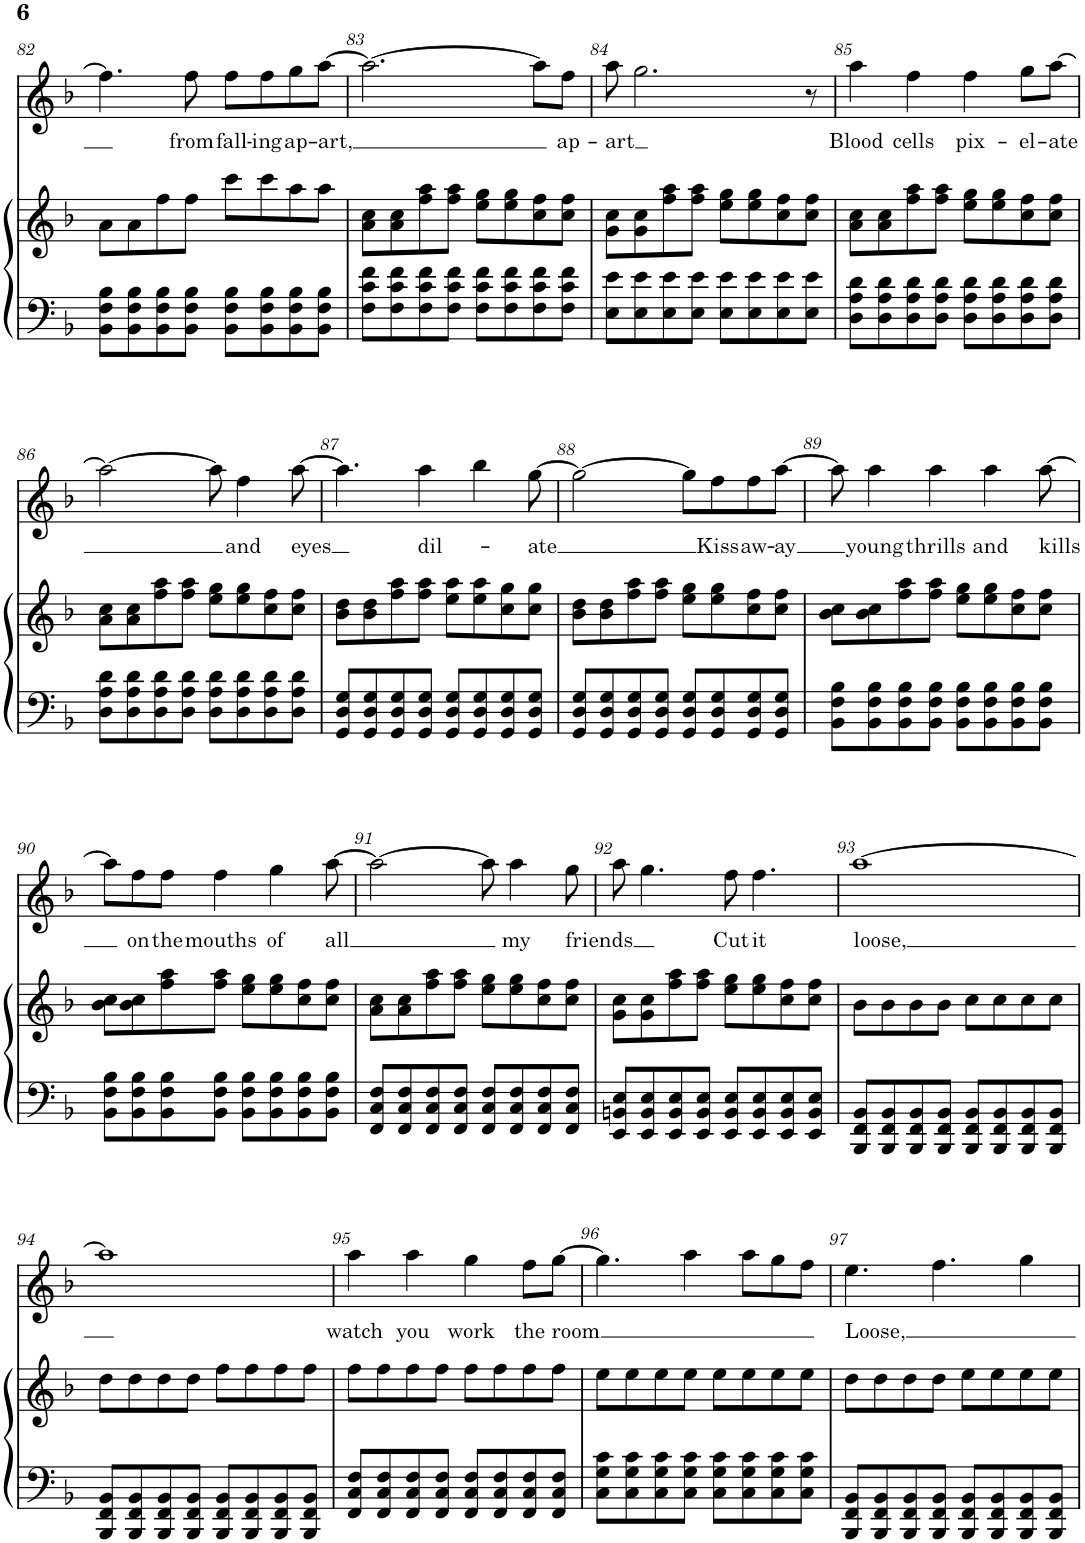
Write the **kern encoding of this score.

**kern	**kern	**kern	**text
*part2	*part2	*part1	*part1
*staff3	*staff2	*staff1	*staff1
*I"Piano	*	*I"Violin	*
*I'Pno	*	*I'Vln	*
!!LO:PB:g=z
*clefF4	*clefG2	*clefG2	*
*k[b-]	*k[b-]	*k[b-]	*
*M4/4	*M4/4	*M4/4	*
=82	=82	=82	=82
8BB-\ 8F\ 8B-\L	8a\L	4.ff\]	.
8BB-\ 8F\ 8B-\	8a\	.	.
8BB-\ 8F\ 8B-\	8ff\	.	.
!	!	!	!LO:LY:b
8BB-\ 8F\ 8B-\J	8ff\J	8ff\	from
!	!	!	!LO:LY:b
8BB-\ 8F\ 8B-\L	8ccc\L	8ff\L	fall-
!	!	!	!LO:LY:b
8BB-\ 8F\ 8B-\	8ccc\	8ff\	-ing
!	!	!	!LO:LY:b
8BB-\ 8F\ 8B-\	8aa\	8gg\	ap-
!	!	!	!LO:LY:b
8BB-\ 8F\ 8B-\J	8aa\J	[8aa\J	-art,
=83	=83	=83	=83
8F\ 8c\ 8f\L	8a\ 8cc\L	2.aa\_	.
8F\ 8c\ 8f\	8a\ 8cc\	.	.
8F\ 8c\ 8f\	8ff\ 8aa\	.	.
8F\ 8c\ 8f\J	8ff\ 8aa\J	.	.
8F\ 8c\ 8f\L	8ee\ 8gg\L	.	.
8F\ 8c\ 8f\	8ee\ 8gg\	.	.
8F\ 8c\ 8f\	8cc\ 8ff\	8aa\L]	.
!	!	!	!LO:LY:b
8F\ 8c\ 8f\J	8cc\ 8ff\J	8ff\J	ap-
=84	=84	=84	=84
!	!	!	!LO:LY:b
8E\ 8e\L	8g\ 8cc\L	8aa\	-art
8E\ 8e\	8g\ 8cc\	2.gg\	.
8E\ 8e\	8ff\ 8aa\	.	.
8E\ 8e\J	8ff\ 8aa\J	.	.
8E\ 8e\L	8ee\ 8gg\L	.	.
8E\ 8e\	8ee\ 8gg\	.	.
8E\ 8e\	8cc\ 8ff\	.	.
8E\ 8e\J	8cc\ 8ff\J	8r	.
=85	=85	=85	=85
!	!	!	!LO:LY:b
8D\ 8A\ 8d\L	8a\ 8cc\L	4aa\	Blood
8D\ 8A\ 8d\	8a\ 8cc\	.	.
!	!	!	!LO:LY:b
8D\ 8A\ 8d\	8ff\ 8aa\	4ff\	cells
8D\ 8A\ 8d\J	8ff\ 8aa\J	.	.
!	!	!	!LO:LY:b
8D\ 8A\ 8d\L	8ee\ 8gg\L	4ff\	pix-
8D\ 8A\ 8d\	8ee\ 8gg\	.	.
!	!	!	!LO:LY:b
8D\ 8A\ 8d\	8cc\ 8ff\	8gg\L	-el-
!	!	!	!LO:LY:b
8D\ 8A\ 8d\J	8cc\ 8ff\J	[8aa\J	-ate
!!LO:LB:g=z
=86	=86	=86	=86
8D\ 8A\ 8d\L	8a\ 8cc\L	2aa\_	.
8D\ 8A\ 8d\	8a\ 8cc\	.	.
8D\ 8A\ 8d\	8ff\ 8aa\	.	.
8D\ 8A\ 8d\J	8ff\ 8aa\J	.	.
8D\ 8A\ 8d\L	8ee\ 8gg\L	8aa\]	.
!	!	!	!LO:LY:b
8D\ 8A\ 8d\	8ee\ 8gg\	4ff\	and
8D\ 8A\ 8d\	8cc\ 8ff\	.	.
!	!	!	!LO:LY:b
8D\ 8A\ 8d\J	8cc\ 8ff\J	[8aa\	eyes
=87	=87	=87	=87
8GG/ 8D/ 8G/L	8b-\ 8dd\L	4.aa\]	.
8GG/ 8D/ 8G/	8b-\ 8dd\	.	.
8GG/ 8D/ 8G/	8ff\ 8aa\	.	.
!	!	!	!LO:LY:b
8GG/ 8D/ 8G/J	8ff\ 8aa\J	4aa\	dil-
8GG/ 8D/ 8G/L	8ee\ 8aa\L	.	.
8GG/ 8D/ 8G/	8ee\ 8aa\	4bb-\	.
8GG/ 8D/ 8G/	8cc\ 8gg\	.	.
!	!	!	!LO:LY:b
8GG/ 8D/ 8G/J	8cc\ 8gg\J	[8gg\	-ate
=88	=88	=88	=88
8GG/ 8D/ 8G/L	8b-\ 8dd\L	2gg\_	.
8GG/ 8D/ 8G/	8b-\ 8dd\	.	.
8GG/ 8D/ 8G/	8ff\ 8aa\	.	.
8GG/ 8D/ 8G/J	8ff\ 8aa\J	.	.
8GG/ 8D/ 8G/L	8ee\ 8gg\L	8gg\L]	.
!	!	!	!LO:LY:b
8GG/ 8D/ 8G/	8ee\ 8gg\	8ff\	Kiss
!	!	!	!LO:LY:b
8GG/ 8D/ 8G/	8cc\ 8ff\	8ff\	aw-
!	!	!	!LO:LY:b
8GG/ 8D/ 8G/J	8cc\ 8ff\J	[8aa\J	-ay
=89	=89	=89	=89
8BB-\ 8F\ 8B-\L	8b-\ 8cc\L	8aa\]	.
!	!	!	!LO:LY:b
8BB-\ 8F\ 8B-\	8b-\ 8cc\	4aa\	young
8BB-\ 8F\ 8B-\	8ff\ 8aa\	.	.
!	!	!	!LO:LY:b
8BB-\ 8F\ 8B-\J	8ff\ 8aa\J	4aa\	thrills
8BB-\ 8F\ 8B-\L	8ee\ 8gg\L	.	.
!	!	!	!LO:LY:b
8BB-\ 8F\ 8B-\	8ee\ 8gg\	4aa\	and
8BB-\ 8F\ 8B-\	8cc\ 8ff\	.	.
!	!	!	!LO:LY:b
8BB-\ 8F\ 8B-\J	8cc\ 8ff\J	[8aa\	kills
!!LO:LB:g=z
=90	=90	=90	=90
8BB-\ 8F\ 8B-\L	8b-\ 8cc\L	8aa\L]	.
!	!	!	!LO:LY:b
8BB-\ 8F\ 8B-\	8b-\ 8cc\	8ff\	on
!	!	!	!LO:LY:b
8BB-\ 8F\ 8B-\	8ff\ 8aa\	8ff\J	the
!	!	!	!LO:LY:b
8BB-\ 8F\ 8B-\J	8ff\ 8aa\J	4ff\	mouths
8BB-\ 8F\ 8B-\L	8ee\ 8gg\L	.	.
!	!	!	!LO:LY:b
8BB-\ 8F\ 8B-\	8ee\ 8gg\	4gg\	of
8BB-\ 8F\ 8B-\	8cc\ 8ff\	.	.
!	!	!	!LO:LY:b
8BB-\ 8F\ 8B-\J	8cc\ 8ff\J	[8aa\	all
=91	=91	=91	=91
8FF/ 8C/ 8F/L	8a\ 8cc\L	2aa\_	.
8FF/ 8C/ 8F/	8a\ 8cc\	.	.
8FF/ 8C/ 8F/	8ff\ 8aa\	.	.
8FF/ 8C/ 8F/J	8ff\ 8aa\J	.	.
8FF/ 8C/ 8F/L	8ee\ 8gg\L	8aa\]	.
!	!	!	!LO:LY:b
8FF/ 8C/ 8F/	8ee\ 8gg\	4aa\	my
8FF/ 8C/ 8F/	8cc\ 8ff\	.	.
!	!	!	!LO:LY:b
8FF/ 8C/ 8F/J	8cc\ 8ff\J	8gg\	-friends
=92	=92	=92	=92
8EE/ 8BBn/ 8E/L	8g\ 8cc\L	8aa\	.
8EE/ 8BB/ 8E/	8g\ 8cc\	4.gg\	.
8EE/ 8BB/ 8E/	8ff\ 8aa\	.	.
8EE/ 8BB/ 8E/J	8ff\ 8aa\J	.	.
!	!	!	!LO:LY:b
8EE/ 8BB/ 8E/L	8ee\ 8gg\L	8ff\	Cut
!	!	!	!LO:LY:b
8EE/ 8BB/ 8E/	8ee\ 8gg\	4.ff\	it
8EE/ 8BB/ 8E/	8cc\ 8ff\	.	.
8EE/ 8BB/ 8E/J	8cc\ 8ff\J	.	.
=93	=93	=93	=93
!	!	!	!LO:LY:b
8BBB-/ 8FF/ 8BB-/L	8b-\L	[1aa	loose,
8BBB-/ 8FF/ 8BB-/	8b-\	.	.
8BBB-/ 8FF/ 8BB-/	8b-\	.	.
8BBB-/ 8FF/ 8BB-/J	8b-\J	.	.
8BBB-/ 8FF/ 8BB-/L	8cc\L	.	.
8BBB-/ 8FF/ 8BB-/	8cc\	.	.
8BBB-/ 8FF/ 8BB-/	8cc\	.	.
8BBB-/ 8FF/ 8BB-/J	8cc\J	.	.
!!LO:LB:g=z
=94	=94	=94	=94
8BBB-/ 8FF/ 8BB-/L	8dd\L	1aa]	.
8BBB-/ 8FF/ 8BB-/	8dd\	.	.
8BBB-/ 8FF/ 8BB-/	8dd\	.	.
8BBB-/ 8FF/ 8BB-/J	8dd\J	.	.
8BBB-/ 8FF/ 8BB-/L	8ff\L	.	.
8BBB-/ 8FF/ 8BB-/	8ff\	.	.
8BBB-/ 8FF/ 8BB-/	8ff\	.	.
8BBB-/ 8FF/ 8BB-/J	8ff\J	.	.
=95	=95	=95	=95
!	!	!	!LO:LY:b
8FF/ 8C/ 8F/L	8ff\L	4aa\	watch
8FF/ 8C/ 8F/	8ff\	.	.
!	!	!	!LO:LY:b
8FF/ 8C/ 8F/	8ff\	4aa\	you
8FF/ 8C/ 8F/J	8ff\J	.	.
!	!	!	!LO:LY:b
8FF/ 8C/ 8F/L	8ff\L	4gg\	work
8FF/ 8C/ 8F/	8ff\	.	.
!	!	!	!LO:LY:b
8FF/ 8C/ 8F/	8ff\	8ff\L	the
!	!	!	!LO:LY:b
8FF/ 8C/ 8F/J	8ff\J	[8gg\J	room
=96	=96	=96	=96
8C\ 8G\ 8c\L	8ee\L	4.gg\]	.
8C\ 8G\ 8c\	8ee\	.	.
8C\ 8G\ 8c\	8ee\	.	.
8C\ 8G\ 8c\J	8ee\J	4aa\	.
8C\ 8G\ 8c\L	8ee\L	.	.
8C\ 8G\ 8c\	8ee\	8aa\L	.
8C\ 8G\ 8c\	8ee\	8gg\	.
8C\ 8G\ 8c\J	8ee\J	8ff\J	.
=97	=97	=97	=97
!	!	!	!LO:LY:b
8BBB-/ 8FF/ 8BB-/L	8dd\L	4.ee\	Loose,
8BBB-/ 8FF/ 8BB-/	8dd\	.	.
8BBB-/ 8FF/ 8BB-/	8dd\	.	.
8BBB-/ 8FF/ 8BB-/J	8dd\J	4.ff\	.
8BBB-/ 8FF/ 8BB-/L	8ee\L	.	.
8BBB-/ 8FF/ 8BB-/	8ee\	.	.
8BBB-/ 8FF/ 8BB-/	8ee\	4gg\	.
8BBB-/ 8FF/ 8BB-/J	8ee\J	.	.
=	=	=	=
*-	*-	*-	*-
